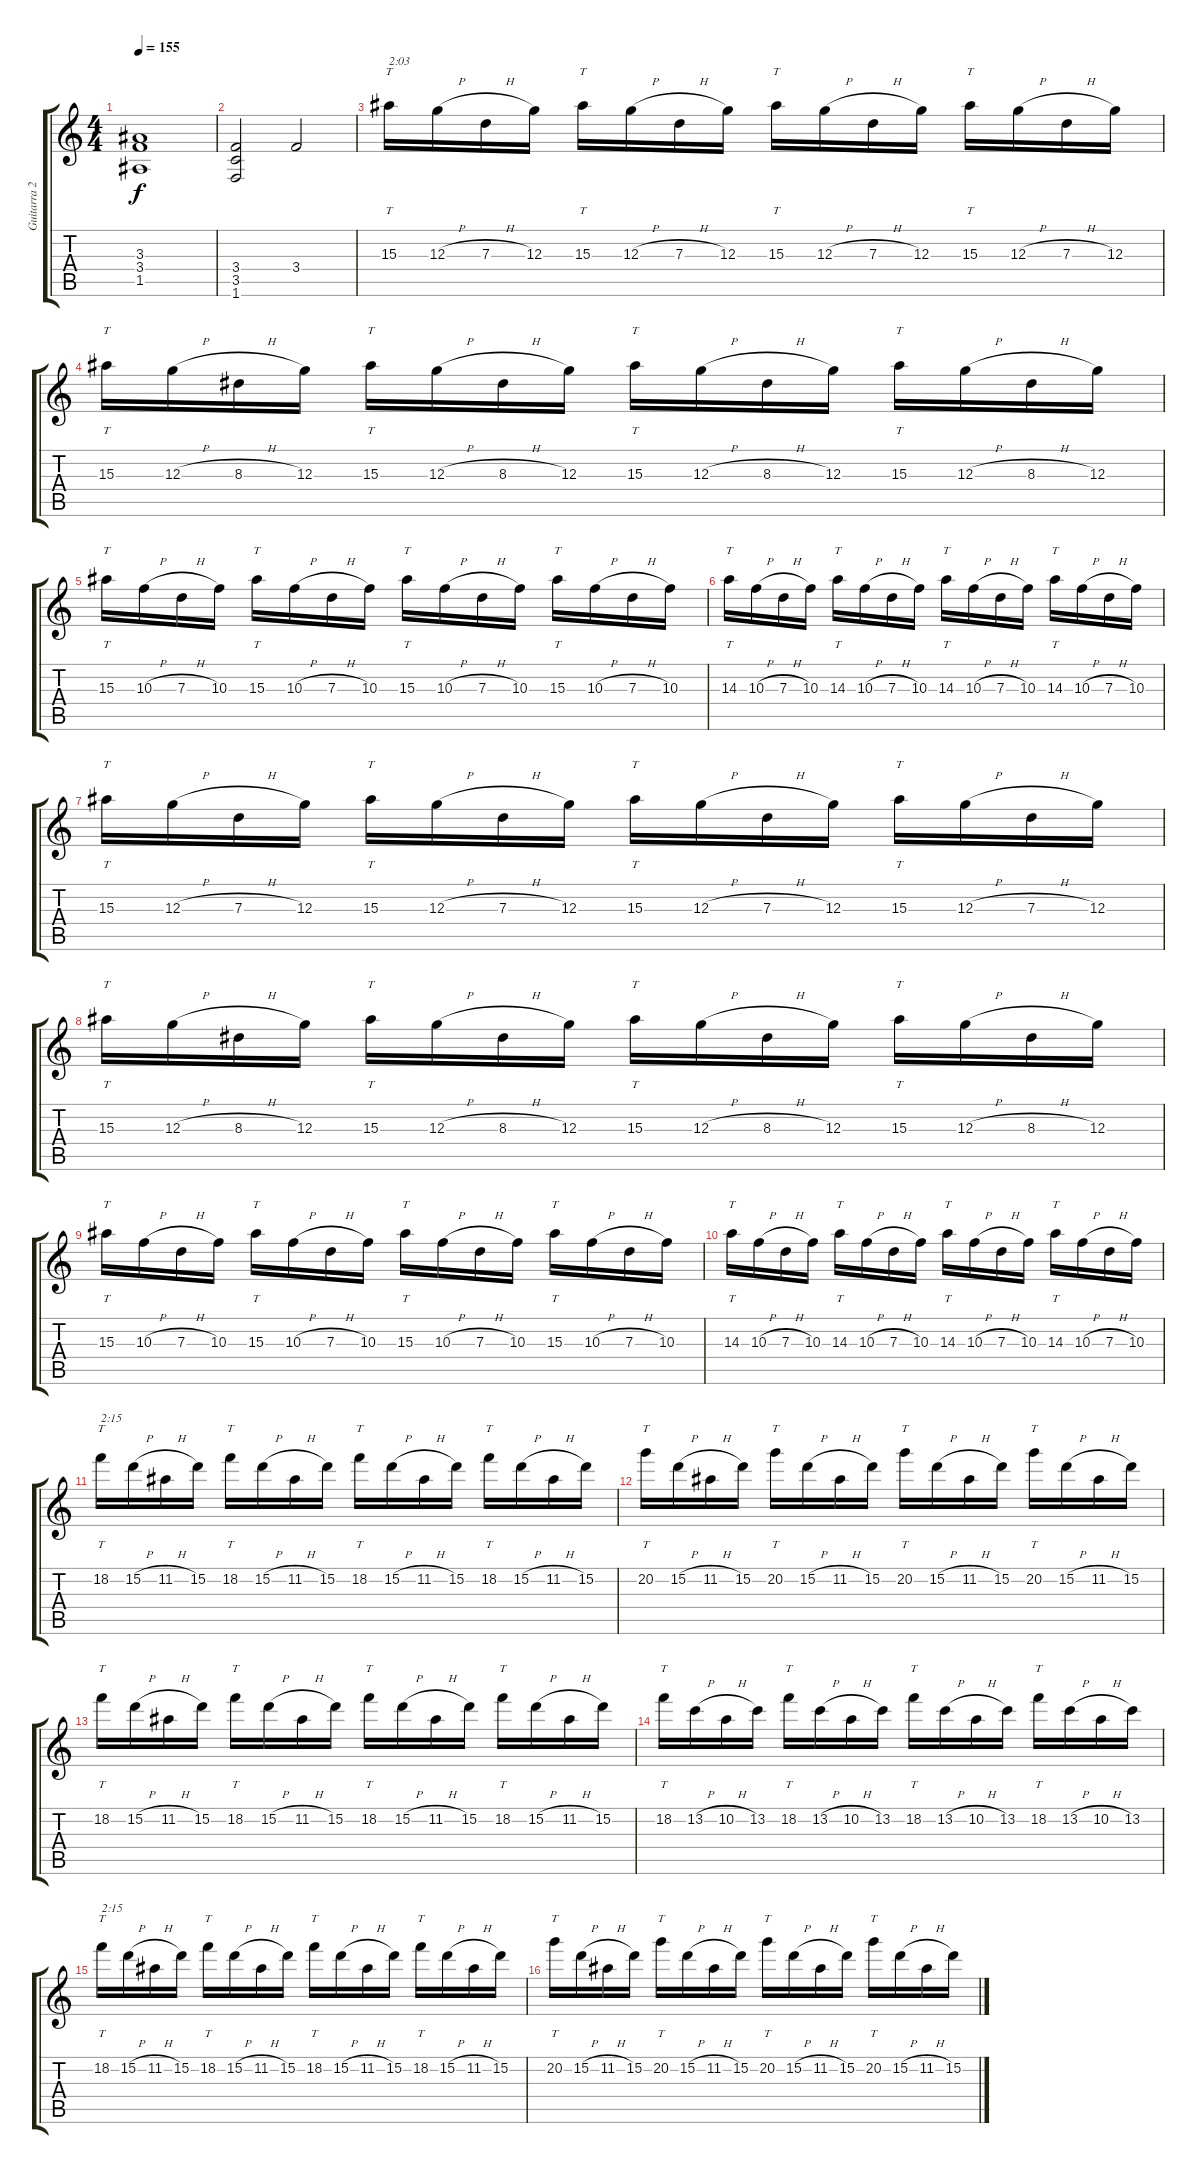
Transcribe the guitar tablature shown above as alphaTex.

\track ("Guitarra 2" "Guitarra 2") {instrument distortionguitar}
\staff {score tabs}
\tuning (E4 B3 G3 D3 A2 E2) {hide}
\ts (4 4)
\tempo 155
\clef g2
\ks c
(3.3 3.4 1.5).1{dy f} |
(3.4 3.5 1.6).2 3.4.2 |
15.3.16{tt txt "2:03"} 12.3{h}.16 7.3{h}.16 12.3.16 15.3.16{tt} 12.3{h}.16 7.3{h}.16 12.3.16 15.3.16{tt} 12.3{h}.16 7.3{h}.16 12.3.16 15.3.16{tt} 12.3{h}.16 7.3{h}.16 12.3.16 |
15.3.16{tt} 12.3{h}.16 8.3{h}.16 12.3.16 15.3.16{tt} 12.3{h}.16 8.3{h}.16 12.3.16 15.3.16{tt} 12.3{h}.16 8.3{h}.16 12.3.16 15.3.16{tt} 12.3{h}.16 8.3{h}.16 12.3.16 |
15.3.16{tt} 10.3{h}.16 7.3{h}.16 10.3.16 15.3.16{tt} 10.3{h}.16 7.3{h}.16 10.3.16 15.3.16{tt} 10.3{h}.16 7.3{h}.16 10.3.16 15.3.16{tt} 10.3{h}.16 7.3{h}.16 10.3.16 |
14.3.16{tt} 10.3{h}.16 7.3{h}.16 10.3.16 14.3.16{tt} 10.3{h}.16 7.3{h}.16 10.3.16 14.3.16{tt} 10.3{h}.16 7.3{h}.16 10.3.16 14.3.16{tt} 10.3{h}.16 7.3{h}.16 10.3.16 |
15.3.16{tt} 12.3{h}.16 7.3{h}.16 12.3.16 15.3.16{tt} 12.3{h}.16 7.3{h}.16 12.3.16 15.3.16{tt} 12.3{h}.16 7.3{h}.16 12.3.16 15.3.16{tt} 12.3{h}.16 7.3{h}.16 12.3.16 |
15.3.16{tt} 12.3{h}.16 8.3{h}.16 12.3.16 15.3.16{tt} 12.3{h}.16 8.3{h}.16 12.3.16 15.3.16{tt} 12.3{h}.16 8.3{h}.16 12.3.16 15.3.16{tt} 12.3{h}.16 8.3{h}.16 12.3.16 |
15.3.16{tt} 10.3{h}.16 7.3{h}.16 10.3.16 15.3.16{tt} 10.3{h}.16 7.3{h}.16 10.3.16 15.3.16{tt} 10.3{h}.16 7.3{h}.16 10.3.16 15.3.16{tt} 10.3{h}.16 7.3{h}.16 10.3.16 |
14.3.16{tt} 10.3{h}.16 7.3{h}.16 10.3.16 14.3.16{tt} 10.3{h}.16 7.3{h}.16 10.3.16 14.3.16{tt} 10.3{h}.16 7.3{h}.16 10.3.16 14.3.16{tt} 10.3{h}.16 7.3{h}.16 10.3.16 |
18.2.16{tt txt "2:15"} 15.2{h}.16 11.2{h}.16 15.2.16 18.2.16{tt} 15.2{h}.16 11.2{h}.16 15.2.16 18.2.16{tt} 15.2{h}.16 11.2{h}.16 15.2.16 18.2.16{tt} 15.2{h}.16 11.2{h}.16 15.2.16 |
20.2.16{tt} 15.2{h}.16 11.2{h}.16 15.2.16 20.2.16{tt} 15.2{h}.16 11.2{h}.16 15.2.16 20.2.16{tt} 15.2{h}.16 11.2{h}.16 15.2.16 20.2.16{tt} 15.2{h}.16 11.2{h}.16 15.2.16 |
18.2.16{tt} 15.2{h}.16 11.2{h}.16 15.2.16 18.2.16{tt} 15.2{h}.16 11.2{h}.16 15.2.16 18.2.16{tt} 15.2{h}.16 11.2{h}.16 15.2.16 18.2.16{tt} 15.2{h}.16 11.2{h}.16 15.2.16 |
18.2.16{tt} 13.2{h}.16 10.2{h}.16 13.2.16 18.2.16{tt} 13.2{h}.16 10.2{h}.16 13.2.16 18.2.16{tt} 13.2{h}.16 10.2{h}.16 13.2.16 18.2.16{tt} 13.2{h}.16 10.2{h}.16 13.2.16 |
18.2.16{tt txt "2:15"} 15.2{h}.16 11.2{h}.16 15.2.16 18.2.16{tt} 15.2{h}.16 11.2{h}.16 15.2.16 18.2.16{tt} 15.2{h}.16 11.2{h}.16 15.2.16 18.2.16{tt} 15.2{h}.16 11.2{h}.16 15.2.16 |
20.2.16{tt} 15.2{h}.16 11.2{h}.16 15.2.16 20.2.16{tt} 15.2{h}.16 11.2{h}.16 15.2.16 20.2.16{tt} 15.2{h}.16 11.2{h}.16 15.2.16 20.2.16{tt} 15.2{h}.16 11.2{h}.16 15.2.16
